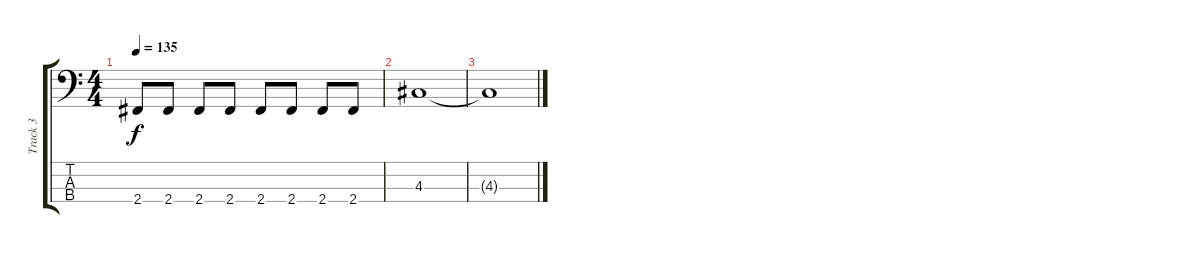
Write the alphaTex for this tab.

\track ("Track 3" "Track 3") {instrument electricbasspick}
\staff {score tabs}
\tuning (G2 D2 A1 E1) {hide}
\ts (4 4)
\tempo 135
\clef f4
\ks c
2.4.8{dy f} 2.4.8 2.4.8 2.4.8 2.4.8 2.4.8 2.4.8 2.4.8 |
4.3.1 |
4.3{t}.1
